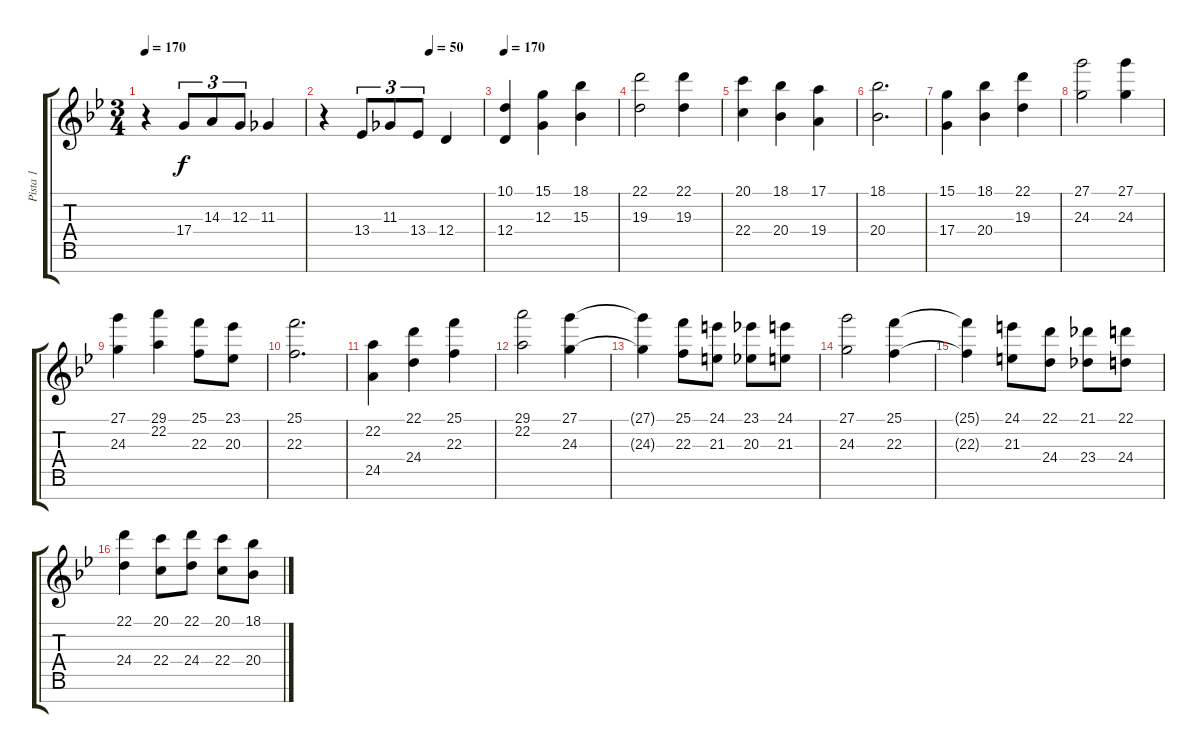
\track ("Pista 1" "Pista 1") {instrument acousticgrandpiano}
\staff {score tabs}
\tuning (E4 B3 G3 D3 A2 E2 B1) {hide}
\ts (3 4)
\tempo 170
\clef g2
\ks bb
r.4{dy f} 17.4.8{tu (3 2)} 14.3.8{tu (3 2)} 12.3.8{tu (3 2)} 11.3.4 |
\tempo (50 0.6666666666666666)
r.4 13.4.8{tu (3 2)} 11.3.8{tu (3 2)} 13.4.8{tu (3 2)} 12.4.4 |
\tempo 170
(10.1 12.4).4 (15.1 12.3).4 (18.1 15.3).4 |
(22.1 19.3).2 (22.1 19.3).4 |
(20.1 22.4).4 (18.1 20.4).4 (17.1 19.4).4 |
(18.1 20.4).2{d} |
(15.1 17.4).4 (18.1 20.4).4 (22.1 19.3).4 |
(27.1 24.3).2 (27.1 24.3).4 |
(27.1 24.3).4 (29.1 22.2).4 (25.1 22.3).8 (23.1 20.3).8 |
(25.1 22.3).2{d} |
(22.2 24.5).4 (22.1 24.4).4 (25.1 22.3).4 |
(29.1 22.2).2 (27.1 24.3).4 |
(27.1{t} 24.3{t}).4 (25.1 22.3).8 (24.1 21.3).8 (23.1 20.3).8 (24.1 21.3).8 |
(27.1 24.3).2 (25.1 22.3).4 |
(25.1{t} 22.3{t}).4 (24.1 21.3).8 (22.1 24.4).8 (21.1 23.4).8 (22.1 24.4).8 |
(22.1 24.4).4 (20.1 22.4).8 (22.1 24.4).8 (20.1 22.4).8 (18.1 20.4).8
